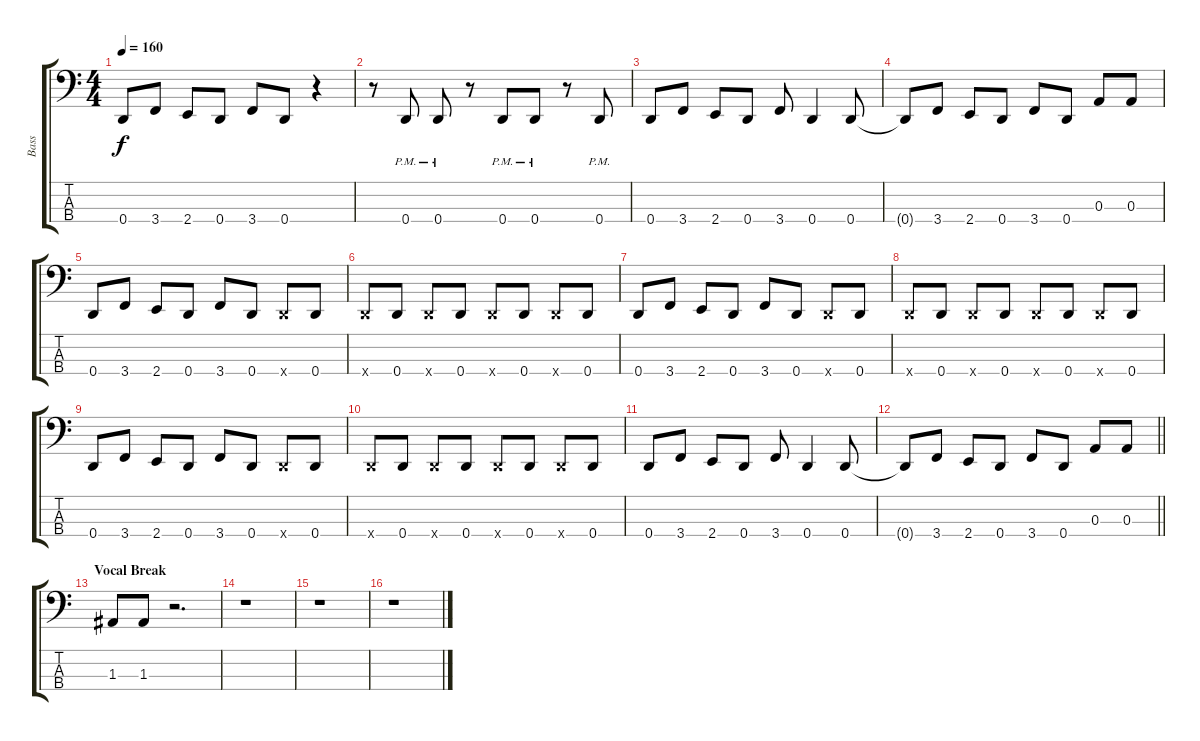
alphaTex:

\track ("Bass" "Bass") {instrument electricbasspick}
\staff {score tabs}
\tuning (G2 D2 A1 D1) {hide}
\ts (4 4)
\tempo 160
\clef f4
\ks c
0.4.8{dy f} 3.4.8 2.4.8 0.4.8 3.4.8 0.4.8 r.4 |
r.8 0.4{pm}.8 0.4{pm}.8 r.8 0.4{pm}.8 0.4{pm}.8 r.8 0.4{pm}.8 |
0.4.8 3.4.8 2.4.8 0.4.8 3.4.8 0.4.4 0.4.8 |
0.4{t}.8 3.4.8 2.4.8 0.4.8 3.4.8 0.4.8 0.3.8 0.3.8 |
0.4.8 3.4.8 2.4.8 0.4.8 3.4.8 0.4.8 0.4{x}.8 0.4.8 |
0.4{x}.8 0.4.8 0.4{x}.8 0.4.8 0.4{x}.8 0.4.8 0.4{x}.8 0.4.8 |
0.4.8 3.4.8 2.4.8 0.4.8 3.4.8 0.4.8 0.4{x}.8 0.4.8 |
0.4{x}.8 0.4.8 0.4{x}.8 0.4.8 0.4{x}.8 0.4.8 0.4{x}.8 0.4.8 |
0.4.8 3.4.8 2.4.8 0.4.8 3.4.8 0.4.8 0.4{x}.8 0.4.8 |
0.4{x}.8 0.4.8 0.4{x}.8 0.4.8 0.4{x}.8 0.4.8 0.4{x}.8 0.4.8 |
0.4.8 3.4.8 2.4.8 0.4.8 3.4.8 0.4.4 0.4.8 |
\barLineRight lightlight
0.4{t}.8 3.4.8 2.4.8 0.4.8 3.4.8 0.4.8 0.3.8 0.3.8 |
\section ("" "Vocal Break")
1.3.8 1.3.8 r.2{d} |
r.1 |
r.1 |
r.1
